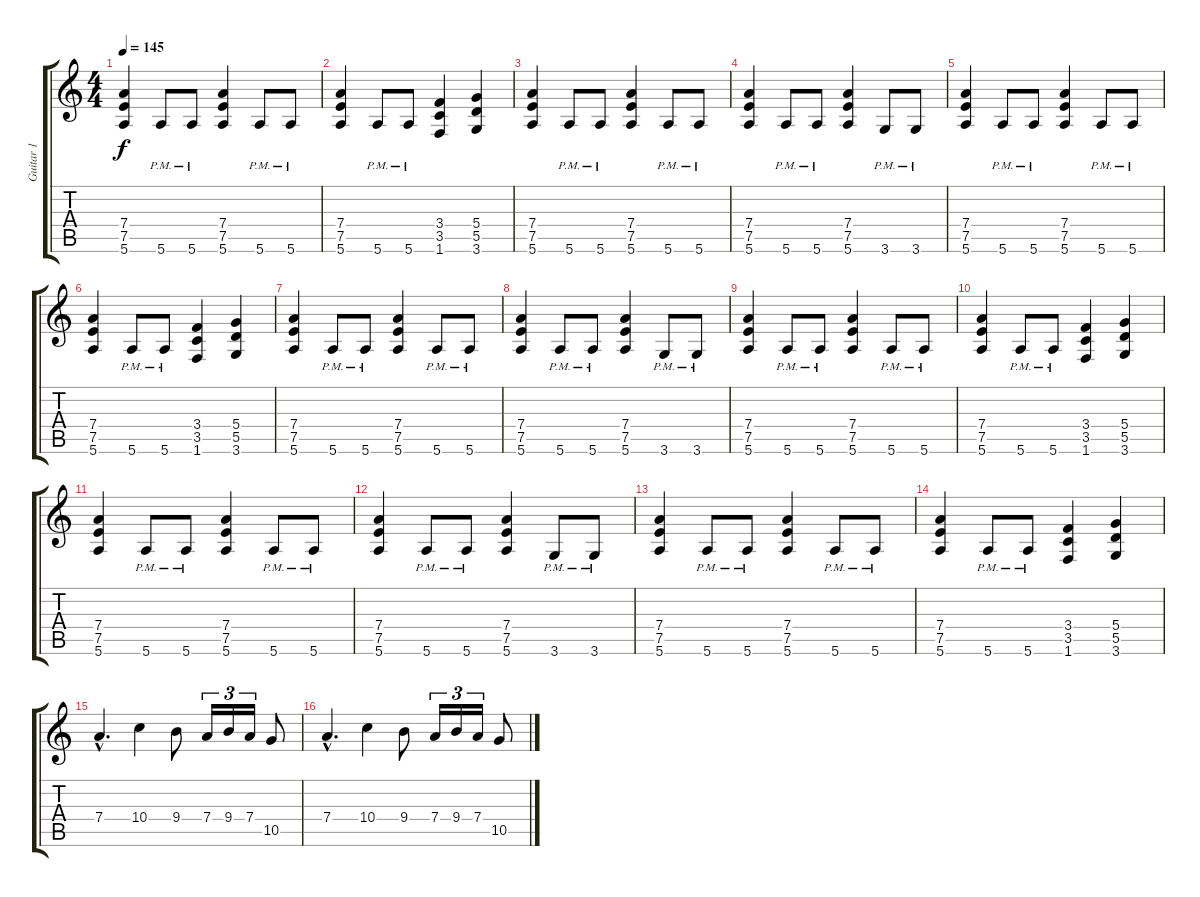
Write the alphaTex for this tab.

\track ("Guitar 1" "Guitar 1") {instrument overdrivenguitar}
\staff {score tabs}
\tuning (E4 B3 G3 D3 A2 E2) {hide}
\ts (4 4)
\tempo 145
\clef g2
\ks c
(7.4 7.5 5.6).4{dy f} 5.6{pm}.8 5.6{pm}.8 (7.4 7.5 5.6).4 5.6{pm}.8 5.6{pm}.8 |
(7.4 7.5 5.6).4 5.6{pm}.8 5.6{pm}.8 (3.4 3.5 1.6).4 (5.4 5.5 3.6).4 |
(7.4 7.5 5.6).4 5.6{pm}.8 5.6{pm}.8 (7.4 7.5 5.6).4 5.6{pm}.8 5.6{pm}.8 |
(7.4 7.5 5.6).4 5.6{pm}.8 5.6{pm}.8 (7.4 7.5 5.6).4 3.6{pm}.8 3.6{pm}.8 |
(7.4 7.5 5.6).4 5.6{pm}.8 5.6{pm}.8 (7.4 7.5 5.6).4 5.6{pm}.8 5.6{pm}.8 |
(7.4 7.5 5.6).4 5.6{pm}.8 5.6{pm}.8 (3.4 3.5 1.6).4 (5.4 5.5 3.6).4 |
(7.4 7.5 5.6).4 5.6{pm}.8 5.6{pm}.8 (7.4 7.5 5.6).4 5.6{pm}.8 5.6{pm}.8 |
(7.4 7.5 5.6).4 5.6{pm}.8 5.6{pm}.8 (7.4 7.5 5.6).4 3.6{pm}.8 3.6{pm}.8 |
(7.4 7.5 5.6).4 5.6{pm}.8 5.6{pm}.8 (7.4 7.5 5.6).4 5.6{pm}.8 5.6{pm}.8 |
(7.4 7.5 5.6).4 5.6{pm}.8 5.6{pm}.8 (3.4 3.5 1.6).4 (5.4 5.5 3.6).4 |
(7.4 7.5 5.6).4 5.6{pm}.8 5.6{pm}.8 (7.4 7.5 5.6).4 5.6{pm}.8 5.6{pm}.8 |
(7.4 7.5 5.6).4 5.6{pm}.8 5.6{pm}.8 (7.4 7.5 5.6).4 3.6{pm}.8 3.6{pm}.8 |
(7.4 7.5 5.6).4 5.6{pm}.8 5.6{pm}.8 (7.4 7.5 5.6).4 5.6{pm}.8 5.6{pm}.8 |
(7.4 7.5 5.6).4 5.6{pm}.8 5.6{pm}.8 (3.4 3.5 1.6).4 (5.4 5.5 3.6).4 |
7.4{hac}.4{d} 10.4.4 9.4.8 7.4.16{tu (3 2)} 9.4.16{tu (3 2)} 7.4.16{tu (3 2)} 10.5.8 |
7.4{hac}.4{d} 10.4.4 9.4.8 7.4.16{tu (3 2)} 9.4.16{tu (3 2)} 7.4.16{tu (3 2)} 10.5.8
